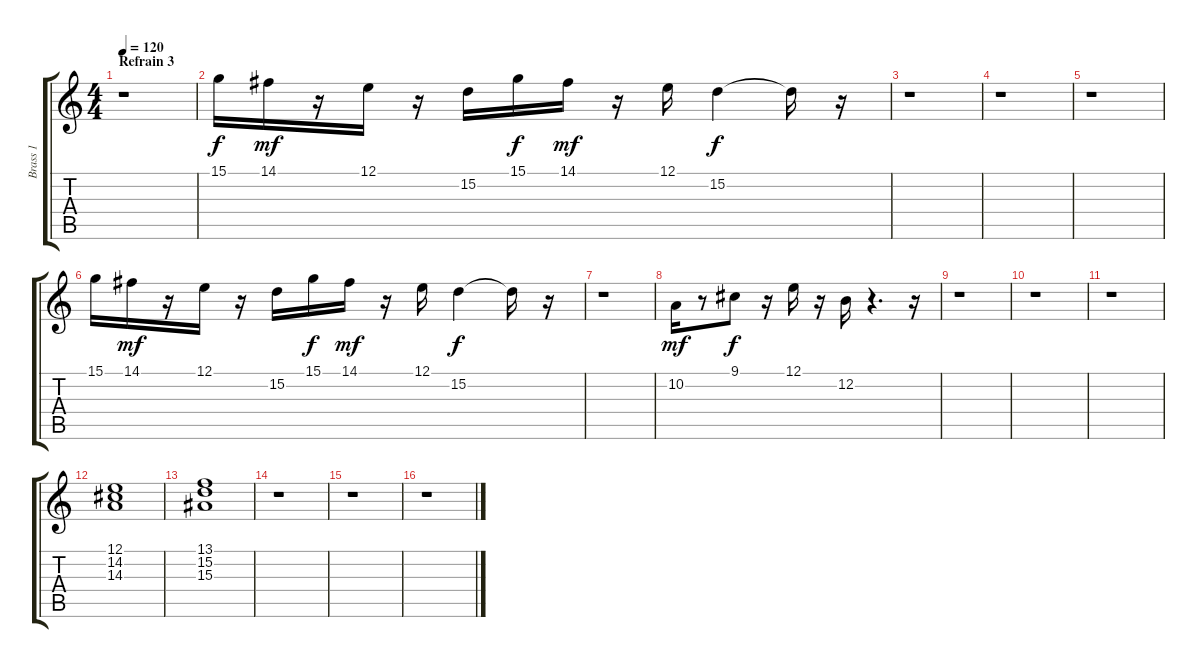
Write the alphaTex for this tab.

\track ("Brass 1" "Brass 1") {instrument brasssection}
\staff {score tabs}
\tuning (E4 B3 G3 D3 A2 E2) {hide}
\ts (4 4)
\section ("" "Refrain 3")
\tempo 120
\clef g2
\ks c
r.1{dy f} |
15.1.16 14.1.16{dy mf} r.16 12.1.16 r.16 15.2.16 15.1.16{dy f} 14.1.16{dy mf} r.16 12.1.16 15.2.4{dy f} 15.2{t}.16 r.16 |
r.1 |
r.1 |
r.1 |
15.1.16 14.1.16{dy mf} r.16 12.1.16 r.16 15.2.16 15.1.16{dy f} 14.1.16{dy mf} r.16 12.1.16 15.2.4{dy f} 15.2{t}.16 r.16 |
r.1 |
10.2.16{dy mf} r.8 9.1.8{dy f} r.16 12.1.16 r.16 12.2.16 r.4{d} r.16 |
r.1 |
r.1 |
r.1 |
(12.1 14.2 14.3).1 |
(13.1 15.2 15.3).1 |
r.1 |
r.1 |
r.1
